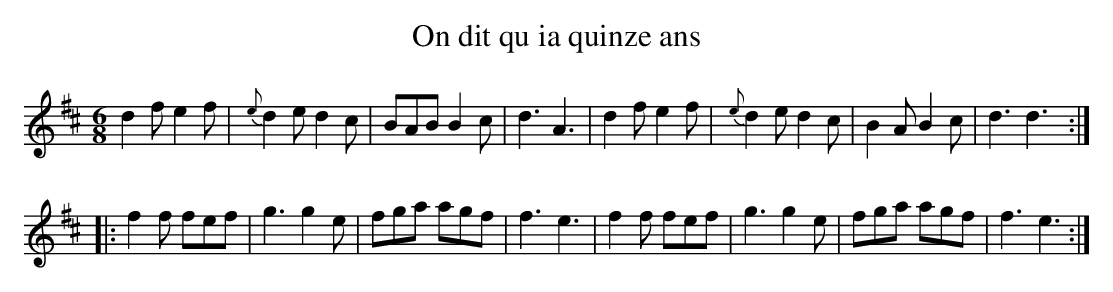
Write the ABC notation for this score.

X:1
T:On dit qu ia quinze ans
M:6/8
K:D
d2f e2f| {e}d2e d2c| BAB B2c| d3 A3|\
d2f e2f|  {e}d2e d2c| B2A B2c| d3 d3:|
|:f2f fef| g3 g2e| fga agf| f3 e3|\
f2f fef| g3 g2e| fga agf| f3 e3:|
